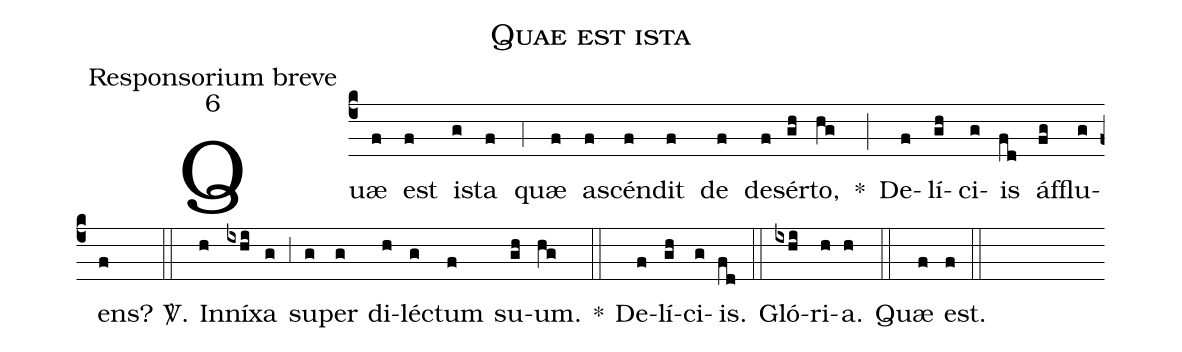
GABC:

name:Quae est ista;
office-part:Responsorium breve;
mode:6;
%%
(c4) Quæ(f) est(f) i(g)sta(f) (;4) quæ(f) a(f)scén(f)dit(f) de(f) de(f)sér(gh)to,(hg) *(;) De(f)lí(gh)ci(g)is(fd) áf(fg)flu(g)ens?(f) <sp>V/</sp>.(::) In(h)ní(ixhi)xa(g) (;3) su(g)per(g) di(h)lé(g)ctum(f) su(gh)um.(hg) *(::) De(f)lí(gh)ci(g)is.(fd) (::) Gló(ixhi)ri(h)a.(h) (::) Quæ(f) est.(f) (::)
